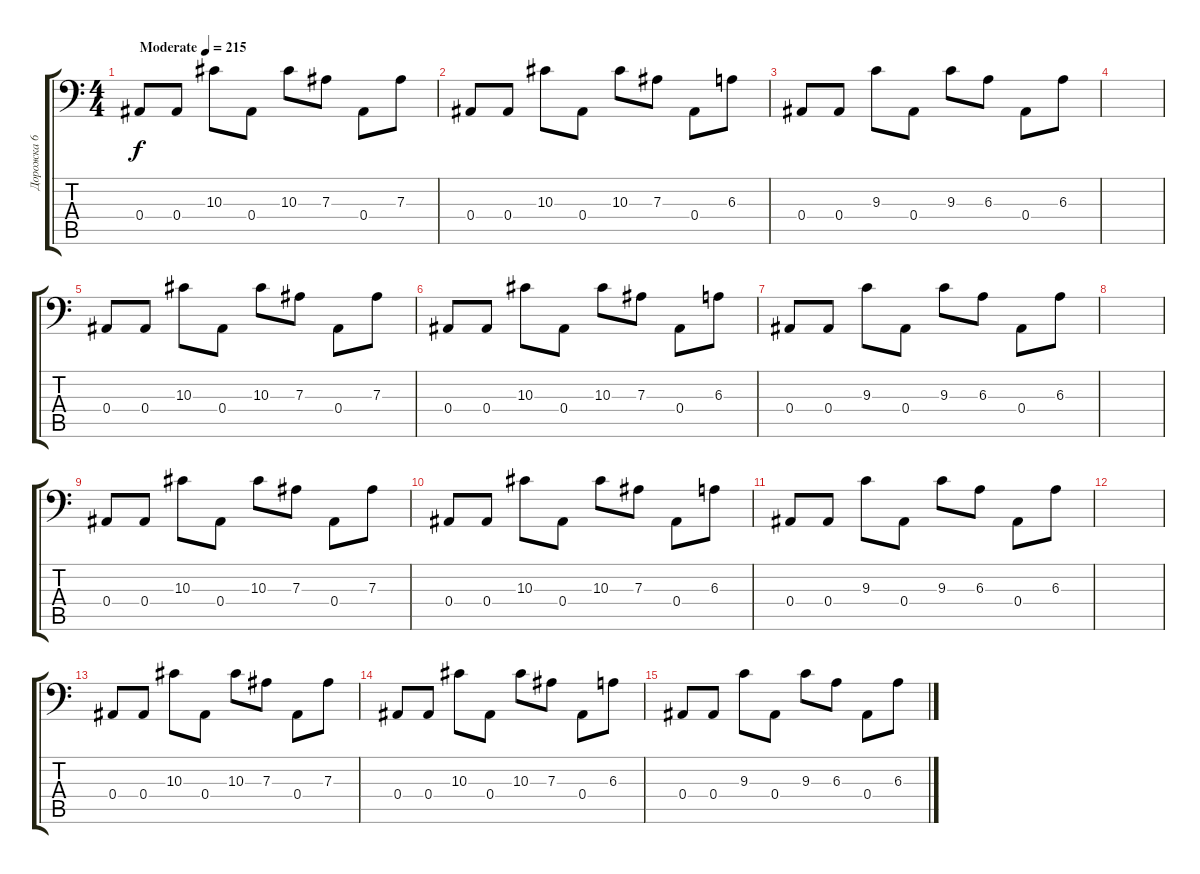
\track ("Дорожка 6" "Дорожка 6") {instrument synthstrings1}
\staff {score tabs}
\tuning (C4 G3 Eb3 Bb2 F2 Bb1) {hide}
\ts (4 4)
\tempo (215 "Moderate")
\clef f4
\ks c
0.4.8{dy f instrument synthstrings1} 0.4.8 10.3.8 0.4.8 10.3.8 7.3.8 0.4.8 7.3.8 |
0.4.8 0.4.8 10.3.8 0.4.8 10.3.8 7.3.8 0.4.8 6.3.8 |
0.4.8 0.4.8 9.3.8 0.4.8 9.3.8 6.3.8 0.4.8 6.3.8 |
|
0.4.8 0.4.8 10.3.8 0.4.8 10.3.8 7.3.8 0.4.8 7.3.8 |
0.4.8 0.4.8 10.3.8 0.4.8 10.3.8 7.3.8 0.4.8 6.3.8 |
0.4.8 0.4.8 9.3.8 0.4.8 9.3.8 6.3.8 0.4.8 6.3.8 |
|
0.4.8 0.4.8 10.3.8 0.4.8 10.3.8 7.3.8 0.4.8 7.3.8 |
0.4.8 0.4.8 10.3.8 0.4.8 10.3.8 7.3.8 0.4.8 6.3.8 |
0.4.8 0.4.8 9.3.8 0.4.8 9.3.8 6.3.8 0.4.8 6.3.8 |
|
0.4.8 0.4.8 10.3.8 0.4.8 10.3.8 7.3.8 0.4.8 7.3.8 |
0.4.8 0.4.8 10.3.8 0.4.8 10.3.8 7.3.8 0.4.8 6.3.8 |
0.4.8 0.4.8 9.3.8 0.4.8 9.3.8 6.3.8 0.4.8 6.3.8
